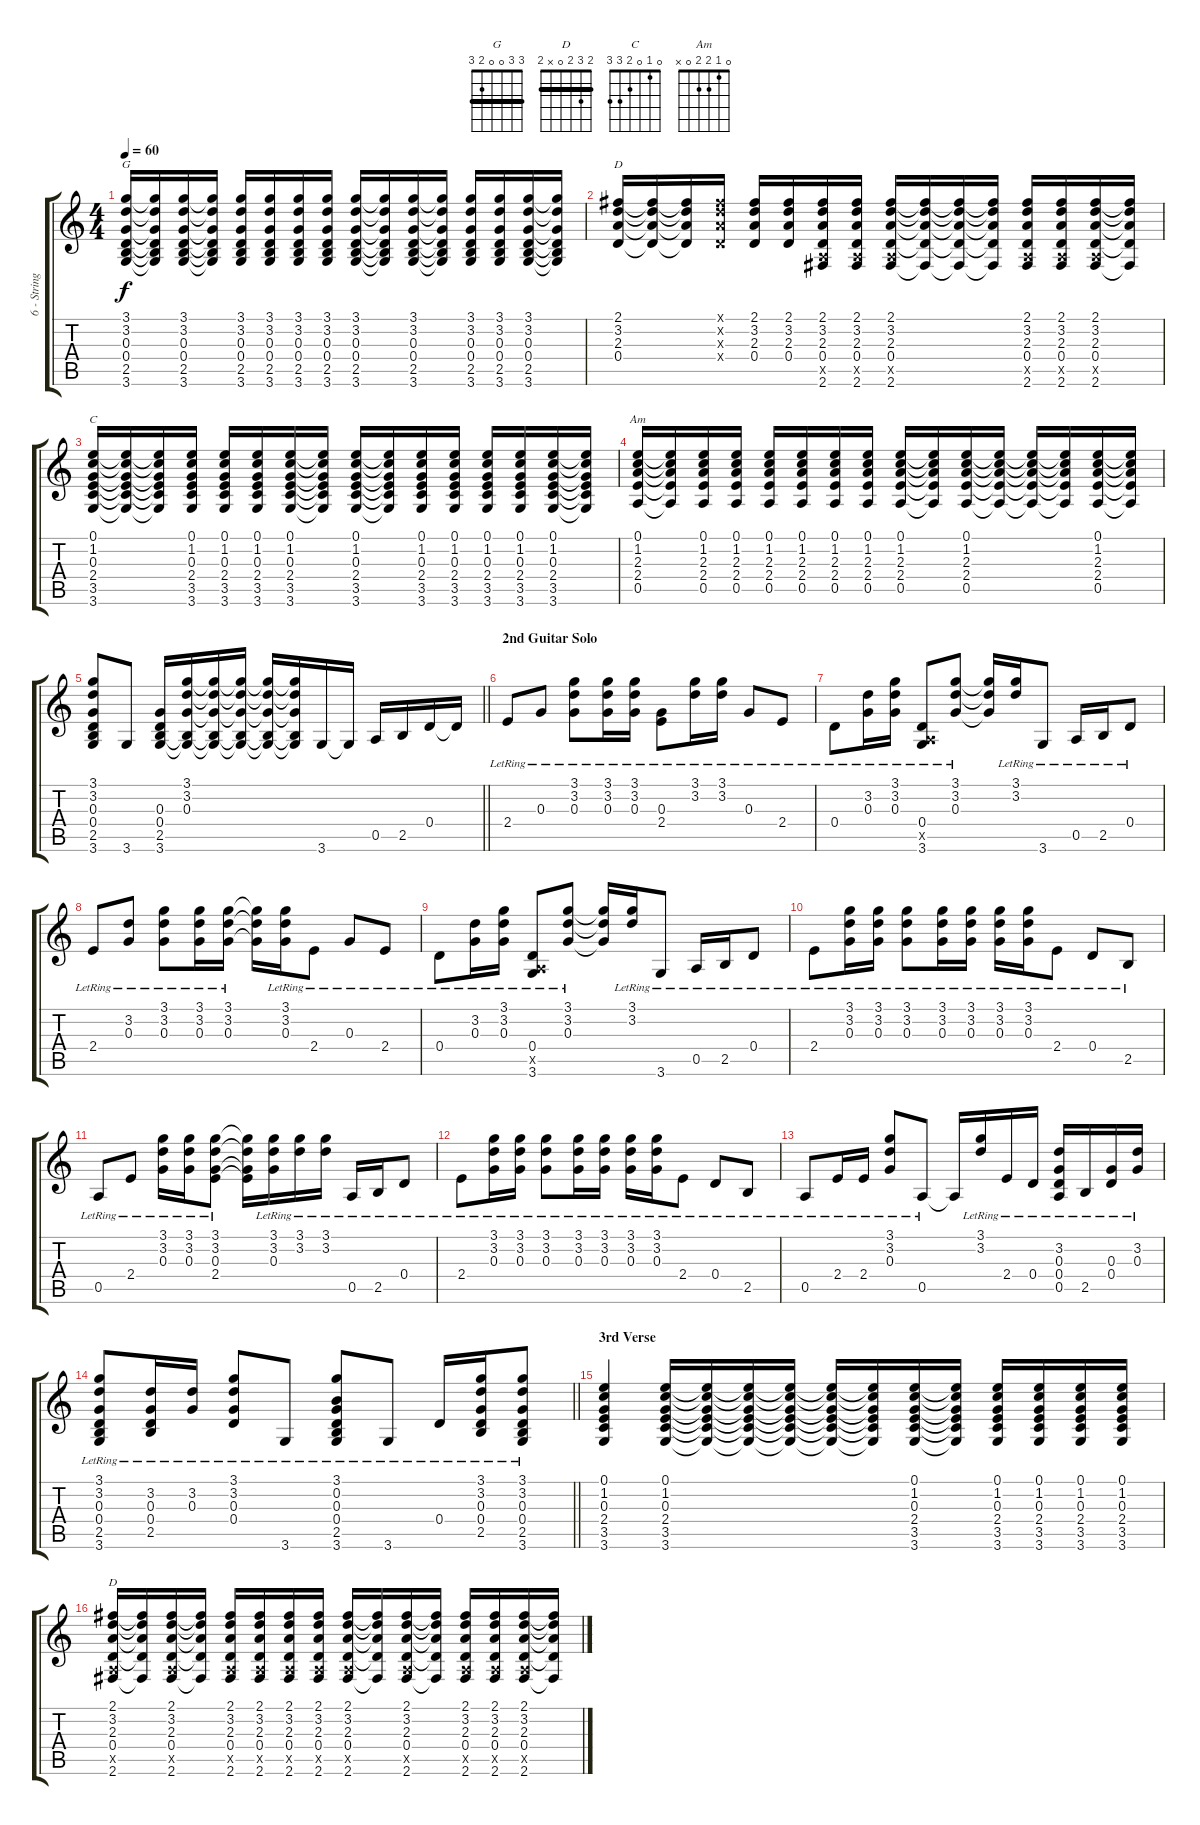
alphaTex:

\track ("6 - String Acoustic" "6 - String") {instrument acousticguitarsteel}
\staff {score tabs}
\tuning (E4 B3 G3 D3 A2 E2) {hide}
\chord ("G" 3 3 0 0 2 3) {barre 3}
\chord ("D" 2 3 2 0 x x) {barre 2}
\chord ("C" 0 1 0 2 3 3)
\chord ("Am" 0 1 2 2 0 x)
\chord ("D" 2 3 2 0 x 2) {barre 2}
\ts (4 4)
\tempo 60
\clef g2
\ks c
(3.1 3.2 0.3 0.4 2.5 3.6).16{ch "G" dy f} (3.1{t} 3.2{t} 0.3{t} 0.4{t} 2.5{t} 3.6{t}).16 (3.1 3.2 0.3 0.4 2.5 3.6).16 (3.1{t} 3.2{t} 0.3{t} 0.4{t} 2.5{t} 3.6{t}).16 (3.1 3.2 0.3 0.4 2.5 3.6).16 (3.1 3.2 0.3 0.4 2.5 3.6).16 (3.1 3.2 0.3 0.4 2.5 3.6).16 (3.1 3.2 0.3 0.4 2.5 3.6).16 (3.1 3.2 0.3 0.4 2.5 3.6).16 (3.1{t} 3.2{t} 0.3{t} 0.4{t} 2.5{t} 3.6{t}).16 (3.1 3.2 0.3 0.4 2.5 3.6).16 (3.1{t} 3.2{t} 0.3{t} 0.4{t} 2.5{t} 3.6{t}).16 (3.1 3.2 0.3 0.4 2.5 3.6).16 (3.1 3.2 0.3 0.4 2.5 3.6).16 (3.1 3.2 0.3 0.4 2.5 3.6).16 (3.1{t} 3.2{t} 0.3{t} 0.4{t} 2.5{t} 3.6{t}).16 |
(2.1 3.2 2.3 0.4).16{ch "D"} (2.1{t} 3.2{t} 2.3{t} 0.4{t}).16 (2.1{t} 3.2{t} 2.3{t} 0.4{t}).16 (2.1{x} 3.2{x} 2.3{x} 0.4{x}).16 (2.1 3.2 2.3 0.4).16 (2.1 3.2 2.3 0.4).16 (2.1 3.2 2.3 0.4 0.5{x} 2.6).16 (2.1 3.2 2.3 0.4 0.5{x} 2.6).16 (2.1 3.2 2.3 0.4 0.5{x} 2.6).16 (2.1{t} 3.2{t} 2.3{t} 0.4{t} 2.6{t}).16 (2.1{t} 3.2{t} 2.3{t} 0.4{t} 2.6{t}).16 (2.1{t} 3.2{t} 2.3{t} 0.4{t} 2.6{t}).16 (2.1 3.2 2.3 0.4 0.5{x} 2.6).16 (2.1 3.2 2.3 0.4 0.5{x} 2.6).16 (2.1 3.2 2.3 0.4 0.5{x} 2.6).16 (2.1{t} 3.2{t} 2.3{t} 0.4{t} 2.6{t}).16 |
(0.1 1.2 0.3 2.4 3.5 3.6).16{ch "C"} (0.1{t} 1.2{t} 0.3{t} 2.4{t} 3.5{t} 3.6{t}).16 (0.1{t} 1.2{t} 0.3{t} 2.4{t} 3.5{t} 3.6{t}).16 (0.1 1.2 0.3 2.4 3.5 3.6).16 (0.1 1.2 0.3 2.4 3.5 3.6).16 (0.1 1.2 0.3 2.4 3.5 3.6).16 (0.1 1.2 0.3 2.4 3.5 3.6).16 (0.1{t} 1.2{t} 0.3{t} 2.4{t} 3.5{t} 3.6{t}).16 (0.1 1.2 0.3 2.4 3.5 3.6).16 (0.1{t} 1.2{t} 0.3{t} 2.4{t} 3.5{t} 3.6{t}).16 (0.1 1.2 0.3 2.4 3.5 3.6).16 (0.1 1.2 0.3 2.4 3.5 3.6).16 (0.1 1.2 0.3 2.4 3.5 3.6).16 (0.1 1.2 0.3 2.4 3.5 3.6).16 (0.1 1.2 0.3 2.4 3.5 3.6).16 (0.1{t} 1.2{t} 0.3{t} 2.4{t} 3.5{t} 3.6{t}).16 |
(0.1 1.2 2.3 2.4 0.5).16{ch "Am"} (0.1{t} 1.2{t} 2.3{t} 2.4{t} 0.5{t}).16 (0.1 1.2 2.3 2.4 0.5).16 (0.1 1.2 2.3 2.4 0.5).16 (0.1 1.2 2.3 2.4 0.5).16 (0.1 1.2 2.3 2.4 0.5).16 (0.1 1.2 2.3 2.4 0.5).16 (0.1 1.2 2.3 2.4 0.5).16 (0.1 1.2 2.3 2.4 0.5).16 (0.1{t} 1.2{t} 2.3{t} 2.4{t} 0.5{t}).16 (0.1 1.2 2.3 2.4 0.5).16 (0.1{t} 1.2{t} 2.3{t} 2.4{t} 0.5{t}).16 (0.1{t} 1.2{t} 2.3{t} 2.4{t} 0.5{t}).16 (0.1{t} 1.2{t} 2.3{t} 2.4{t} 0.5{t}).16 (0.1 1.2 2.3 2.4 0.5).16 (0.1{t} 1.2{t} 2.3{t} 2.4{t} 0.5{t}).16 |
\barLineRight lightlight
(3.1 3.2 0.3 0.4 2.5 3.6).8 3.6.8 (0.3 0.4 2.5 3.6).16 (3.1 3.2 0.3 2.5{t} 3.6{t}).16 (3.1{t} 3.2{t} 0.3{t} 2.5{t} 3.6{t}).16 (3.1{t} 3.2{t} 0.3{t} 2.5{t} 3.6{t}).16 (3.1{t} 3.2{t} 0.3{t} 2.5{t} 3.6{t}).16 (3.1{t} 3.2{t} 0.3{t} 2.5{t} 3.6{t}).16 3.6.16 3.6{t}.16 0.5.16 2.5.16 0.4.16 0.4{t}.16 |
\section ("" "2nd Guitar Solo")
2.4{lr}.8 0.3{lr}.8 (3.1{lr} 3.2{lr} 0.3{lr}).8 (3.1{lr} 3.2{lr} 0.3{lr}).16 (3.1{lr} 3.2{lr} 0.3{lr}).16 (0.3{lr} 2.4{lr}).8 (3.1{lr} 3.2{lr}).16 (3.1{lr} 3.2{lr}).16 0.3{lr}.8 2.4{lr}.8 |
0.4{lr}.8 (3.2{lr} 0.3{lr}).16 (3.1{lr} 3.2{lr} 0.3{lr}).16 (0.4{lr} 0.5{x} 3.6{lr}).8 (3.1{lr} 3.2{lr} 0.3{lr}).8 (3.1{t} 3.2{t} 0.3{t}).16 (3.1{lr} 3.2{lr}).16 3.6{lr}.8 0.5{lr}.16 2.5{lr}.16 0.4{lr}.8 |
2.4{lr}.8 (3.2{lr} 0.3{lr}).8 (3.1{lr} 3.2{lr} 0.3{lr}).8 (3.1{lr} 3.2{lr} 0.3{lr}).16 (3.1{lr} 3.2{lr} 0.3{lr}).16 (3.1{t} 3.2{t} 0.3{t}).16 (3.1{lr} 3.2{lr} 0.3{lr}).16 2.4{lr}.8 0.3{lr}.8 2.4{lr}.8 |
0.4{lr}.8 (3.2{lr} 0.3{lr}).16 (3.1{lr} 3.2{lr} 0.3{lr}).16 (0.4{lr} 0.5{x} 3.6{lr}).8 (3.1{lr} 3.2{lr} 0.3{lr}).8 (3.1{t} 3.2{t} 0.3{t}).16 (3.1{lr} 3.2{lr}).16 3.6{lr}.8 0.5{lr}.16 2.5{lr}.16 0.4{lr}.8 |
2.4{lr}.8 (3.1{lr} 3.2{lr} 0.3{lr}).16 (3.1{lr} 3.2{lr} 0.3{lr}).16 (3.1{lr} 3.2{lr} 0.3{lr}).8 (3.1{lr} 3.2{lr} 0.3{lr}).16 (3.1{lr} 3.2{lr} 0.3{lr}).16 (3.1{lr} 3.2{lr} 0.3{lr}).16 (3.1{lr} 3.2{lr} 0.3{lr}).16 2.4{lr}.8 0.4{lr}.8 2.5{lr}.8 |
0.5{lr}.8 2.4{lr}.8 (3.1{lr} 3.2{lr} 0.3{lr}).16 (3.1{lr} 3.2{lr} 0.3{lr}).16 (3.1{lr} 3.2{lr} 0.3{lr} 2.4{lr}).8 (3.1{t} 3.2{t} 0.3{t} 2.4{t}).16 (3.1{lr} 3.2{lr} 0.3{lr}).16 (3.1{lr} 3.2{lr}).16 (3.1{lr} 3.2{lr}).16 0.5{lr}.16 2.5{lr}.16 0.4{lr}.8 |
2.4{lr}.8 (3.1{lr} 3.2{lr} 0.3{lr}).16 (3.1{lr} 3.2{lr} 0.3{lr}).16 (3.1{lr} 3.2{lr} 0.3{lr}).8 (3.1{lr} 3.2{lr} 0.3{lr}).16 (3.1{lr} 3.2{lr} 0.3{lr}).16 (3.1{lr} 3.2{lr} 0.3{lr}).16 (3.1{lr} 3.2{lr} 0.3{lr}).16 2.4{lr}.8 0.4{lr}.8 2.5{lr}.8 |
0.5{lr}.8 2.4{lr}.16 2.4{lr}.16 (3.1{lr} 3.2{lr} 0.3{lr}).8 0.5{lr}.8 0.5{t}.16 (3.1{lr} 3.2{lr}).16 2.4{lr}.16 0.4{lr}.16 (3.2{lr} 0.3{lr} 0.4{lr} 0.5{lr}).16 2.5{lr}.16 (0.3{lr} 0.4{lr}).16 (3.2{lr} 0.3{lr}).16 |
\barLineRight lightlight
(3.1{lr} 3.2{lr} 0.3{lr} 0.4{lr} 2.5{lr} 3.6{lr}).8 (3.2{lr} 0.3{lr} 0.4{lr} 2.5{lr}).16 (3.2{lr} 0.3{lr}).16 (3.1{lr} 3.2{lr} 0.3{lr} 0.4{lr}).8 3.6{lr}.8 (3.1{lr} 0.2{lr} 0.3{lr} 0.4{lr} 2.5{lr} 3.6{lr}).8 3.6{lr}.8 0.4{lr}.16 (3.1{lr} 3.2{lr} 0.3{lr} 0.4{lr} 2.5{lr}).16 (3.1{lr} 3.2{lr} 0.3{lr} 0.4{lr} 2.5{lr} 3.6{lr}).8 |
\section ("" "3rd Verse")
(0.1 1.2 0.3 2.4 3.5 3.6).4 (0.1 1.2 0.3 2.4 3.5 3.6).16 (0.1{t} 1.2{t} 0.3{t} 2.4{t} 3.5{t} 3.6{t}).16 (0.1{t} 1.2{t} 0.3{t} 2.4{t} 3.5{t} 3.6{t}).16 (0.1{t} 1.2{t} 0.3{t} 2.4{t} 3.5{t} 3.6{t}).16 (0.1{t} 1.2{t} 0.3{t} 2.4{t} 3.5{t} 3.6{t}).16 (0.1{t} 1.2{t} 0.3{t} 2.4{t} 3.5{t} 3.6{t}).16 (0.1 1.2 0.3 2.4 3.5 3.6).16 (0.1{t} 1.2{t} 0.3{t} 2.4{t} 3.5{t} 3.6{t}).16 (0.1 1.2 0.3 2.4 3.5 3.6).16 (0.1 1.2 0.3 2.4 3.5 3.6).16 (0.1 1.2 0.3 2.4 3.5 3.6).16 (0.1 1.2 0.3 2.4 3.5 3.6).16 |
(2.1 3.2 2.3 0.4 0.5{x} 2.6).16{ch "D"} (2.1{t} 3.2{t} 2.3{t} 0.4{t} 2.6{t}).16 (2.1 3.2 2.3 0.4 0.5{x} 2.6).16 (2.1{t} 3.2{t} 2.3{t} 0.4{t} 2.6{t}).16 (2.1 3.2 2.3 0.4 0.5{x} 2.6).16 (2.1 3.2 2.3 0.4 0.5{x} 2.6).16 (2.1 3.2 2.3 0.4 0.5{x} 2.6).16 (2.1 3.2 2.3 0.4 0.5{x} 2.6).16 (2.1 3.2 2.3 0.4 0.5{x} 2.6).16 (2.1{t} 3.2{t} 2.3{t} 0.4{t} 2.6{t}).16 (2.1 3.2 2.3 0.4 0.5{x} 2.6).16 (2.1{t} 3.2{t} 2.3{t} 0.4{t} 2.6{t}).16 (2.1 3.2 2.3 0.4 0.5{x} 2.6).16 (2.1 3.2 2.3 0.4 0.5{x} 2.6).16 (2.1 3.2 2.3 0.4 0.5{x} 2.6).16 (2.1{t} 3.2{t} 2.3{t} 0.4{t} 2.6{t}).16
